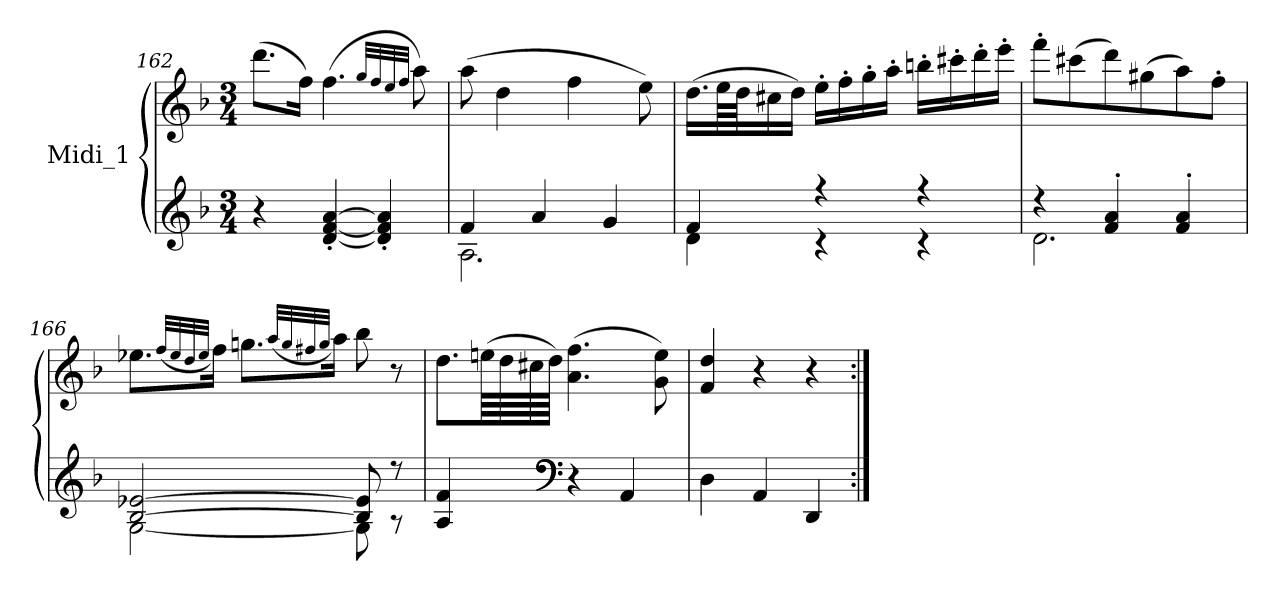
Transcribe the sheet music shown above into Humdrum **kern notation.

**kern	**kern
*part1	*part1
*staff2	*staff1
*I"Midi_1	*
*clefG2	*clefG2
*k[b-]	*k[b-]
*F:	*F:
*M3/4	*M3/4
=162	=162
*^	*
4r	2ryy	(8.ddd\L
.	.	16ff\Jk)
[4d/' [4f/' [4a/'	.	(>4.ff\
4d/]' 4f/]' 4a/]'	4ryy	.
.	.	32qgg/LLL
.	.	32qff/
.	.	32qee/
.	.	32qff/JJJ
.	.	8aa\)
!!LO:LB:g=z
=163	=163	=163
4f/	2.A\	(>8aa\
.	.	4dd\
4a/	.	.
.	.	4ff\
4g/	.	.
.	.	8ee\)
=164	=164	=164
4f/	4d\	(>16.dd\LL
.	.	64ee\LL
.	.	64dd\JJ
.	.	16cc#X\
.	.	16dd\JJ)
4r	4r	16ee'\LL
.	.	16ff'\
.	.	16gg'\
.	.	16aa'\JJ
4r	4r	16bbn'\LL
.	.	16ccc#X'\
.	.	16ddd'\
.	.	16eee'\JJ
=165	=165	=165
4r	2.d\	8fff'\L
.	.	(>8ccc#X\
4f/' 4a/'	.	8ddd\)
.	.	(>8gg#X\
4f/' 4a/'	.	8aa\)
.	.	8ff'\J
!!LO:PB:g=z
=166	=166	=166
[2B-/ [2e-X/	[2G\	8.ee-X\L
.	.	(32qff/LLL
.	.	32qee-/
.	.	32qdd/
.	.	32qee-/JJJ
.	.	16ff\Jk)
.	.	8.ggni\L
.	.	(32qaa/LLL
.	.	32qgg/
.	.	32qff#X/
.	.	32qgg/JJJ
.	.	16aa\Jk)
8B-/] 8e-/]	8G\]	8bb-i\
8r	8r	8r
=167	=167	=167
4A/ 4f/	4ryy	8.dd\L
.	.	(>64eeni\LLL
.	.	64dd\
.	.	64cc#X\
.	.	64dd\JJJJ)
*clefF4	*	*
4r	4ryy	(>4.a\ 4.ff\
4AA/	4ryy	.
.	.	8g\ 8ee\)
=168	=168	=168
4D\	2ryy	4f/ 4dd/
4AA/	.	4r
4DD/	4ryy	4r
*v	*v	*
=:|!	=:|!
*-	*-
